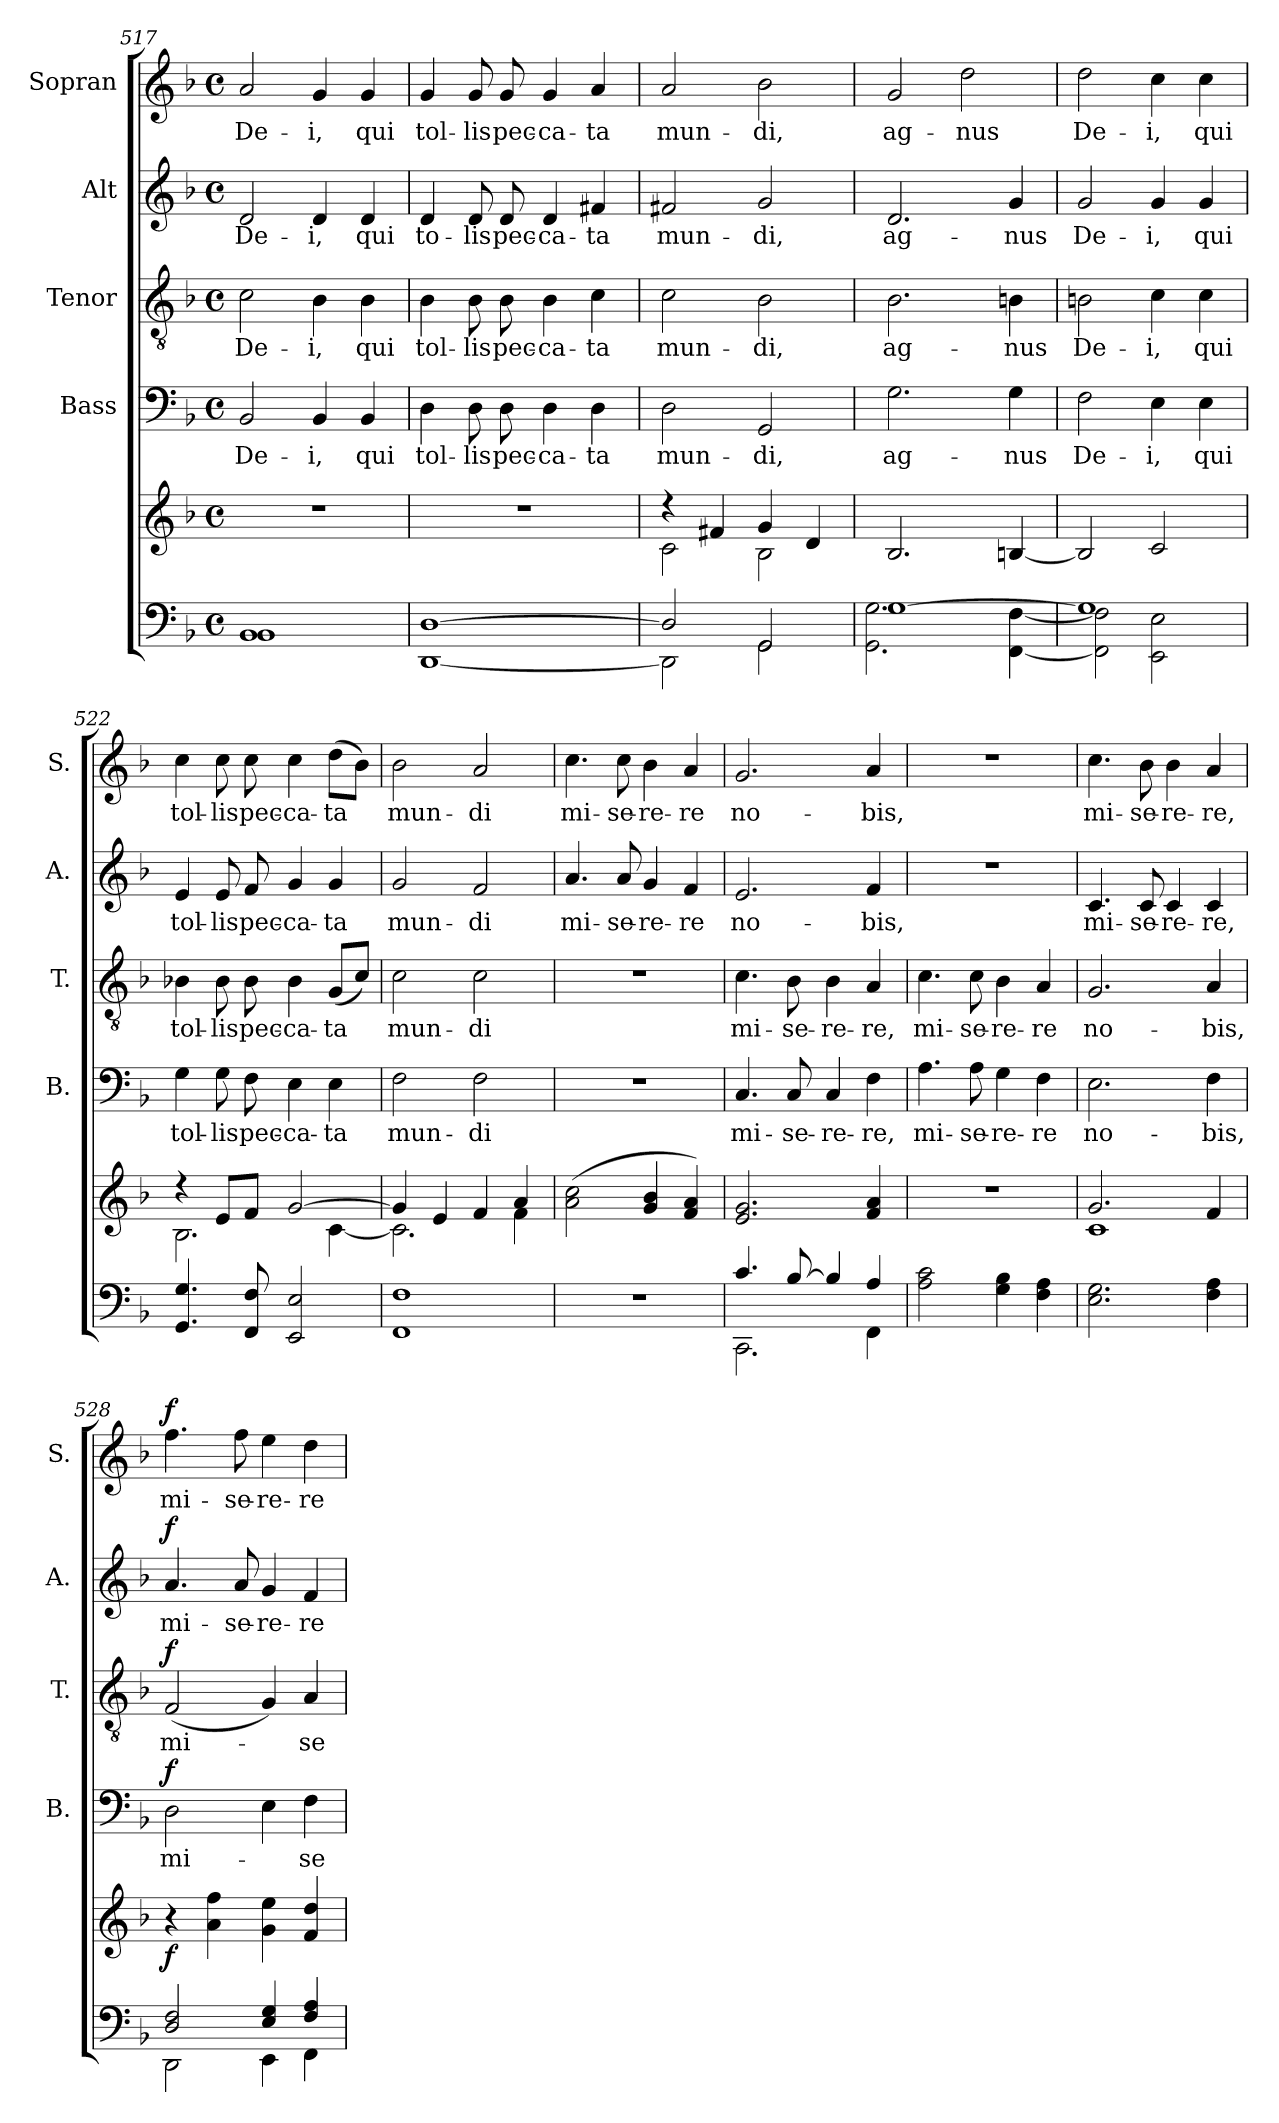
**kern	**kern	**dynam	**kern	**text	**dynam	**kern	**text	**dynam	**kern	**text	**dynam	**kern	**text	**dynam
*part5	*part5	*part5	*part4	*part4	*part4	*part3	*part3	*part3	*part2	*part2	*part2	*part1	*part1	*part1
*staff6	*staff5	*staff5/6	*staff4	*staff4	*staff4	*staff3	*staff3	*staff3	*staff2	*staff2	*staff2	*staff1	*staff1	*staff1
*	*	*	*I"Bass	*	*	*I"Tenor	*	*	*I"Alt	*	*	*I"Sopran	*	*
*	*	*	*I'B.	*	*	*I'T.	*	*	*I'A.	*	*	*I'S.	*	*
*clefF4	*clefG2	*	*clefF4	*	*	*clefGv2	*	*	*clefG2	*	*	*clefG2	*	*
*k[b-]	*k[b-]	*	*k[b-]	*	*	*k[b-]	*	*	*k[b-]	*	*	*k[b-]	*	*
*F:	*F:	*	*F:	*	*	*F:	*	*	*F:	*	*	*F:	*	*
*M4/4	*M4/4	*	*M4/4	*	*	*M4/4	*	*	*M4/4	*	*	*M4/4	*	*
*met(c)	*met(c)	*	*met(c)	*	*	*met(c)	*	*	*met(c)	*	*	*met(c)	*	*
=517	=517	=517	=517	=517	=517	=517	=517	=517	=517	=517	=517	=517	=517	=517
*^	*	*	*	*	*	*	*	*	*	*	*	*	*	*
!	!	!	!	!	!LO:LY:b	!	!	!LO:LY:b	!	!	!LO:LY:b	!	!	!LO:LY:b	!
1BB-	1BB-	1r	.	2BB-/	De-	.	2c\	De-	.	2d/	De-	.	2a/	De-	.
!	!	!	!	!	!LO:LY:b	!	!	!LO:LY:b	!	!	!LO:LY:b	!	!	!LO:LY:b	!
.	.	.	.	4BB-/	-i,	.	4B-\	-i,	.	4d/	-i,	.	4g/	-i,	.
!	!	!	!	!	!LO:LY:b	!	!	!LO:LY:b	!	!	!LO:LY:b	!	!	!LO:LY:b	!
.	.	.	.	4BB-/	qui	.	4B-\	qui	.	4d/	qui	.	4g/	qui	.
=518	=518	=518	=518	=518	=518	=518	=518	=518	=518	=518	=518	=518	=518	=518	=518
!	!	!	!	!	!LO:LY:b	!	!	!LO:LY:b	!	!	!LO:LY:b	!	!	!LO:LY:b	!
[>1D	[<1DD	1r	.	4D\	tol-	.	4B-\	tol-	.	4d/	to-	.	4g/	tol-	.
!	!	!	!	!	!LO:LY:b	!	!	!LO:LY:b	!	!	!LO:LY:b	!	!	!LO:LY:b	!
.	.	.	.	8D\	-lis	.	8B-\	-lis	.	8d/	-lis	.	8g/	-lis	.
!	!	!	!	!	!LO:LY:b	!	!	!LO:LY:b	!	!	!LO:LY:b	!	!	!LO:LY:b	!
.	.	.	.	8D\	pec-	.	8B-\	pec-	.	8d/	pec-	.	8g/	pec-	.
!	!	!	!	!	!LO:LY:b	!	!	!LO:LY:b	!	!	!LO:LY:b	!	!	!LO:LY:b	!
.	.	.	.	4D\	-ca-	.	4B-\	-ca-	.	4d/	-ca-	.	4g/	-ca-	.
!	!	!	!	!	!LO:LY:b	!	!	!LO:LY:b	!	!	!LO:LY:b	!	!	!LO:LY:b	!
.	.	.	.	4D\	-ta	.	4c\	-ta	.	4f#X/	-ta	.	4a/	-ta	.
=519	=519	=519	=519	=519	=519	=519	=519	=519	=519	=519	=519	=519	=519	=519	=519
*	*	*^	*	*	*	*	*	*	*	*	*	*	*	*	*
!	!	!	!	!	!	!LO:LY:b	!	!	!LO:LY:b	!	!	!LO:LY:b	!	!	!LO:LY:b	!
2D/]	2DD\]	4rcc	2c\	.	2D\	mun-	.	2c\	mun-	.	2f#X/	mun-	.	2a/	mun-	.
.	.	4f#X/	.	.	.	.	.	.	.	.	.	.	.	.	.	.
!	!	!	!	!	!	!LO:LY:b	!	!	!LO:LY:b	!	!	!LO:LY:b	!	!	!LO:LY:b	!
2GG/	2GG\	4g/	2B-\	.	2GG/	-di,	.	2B-\	-di,	.	2g/	-di,	.	2b-\	-di,	.
.	.	4d/	.	.	.	.	.	.	.	.	.	.	.	.	.	.
*	*	*v	*v	*	*	*	*	*	*	*	*	*	*	*	*	*
!!LO:LB:g=z
=520	=520	=520	=520	=520	=520	=520	=520	=520	=520	=520	=520	=520	=520	=520	=520
!	!	!	!	!	!LO:LY:b	!	!	!LO:LY:b	!	!	!LO:LY:b	!	!	!LO:LY:b	!
[>1G	2.GG\ 2.G\	2.B-/	.	2.G\	ag-	.	2.B-\	ag-	.	2.d/	ag-	.	2g/	ag-	.
!	!	!	!	!	!	!	!	!	!	!	!	!	!	!LO:LY:b	!
.	.	.	.	.	.	.	.	.	.	.	.	.	2dd\	-nus	.
!	!	!	!	!	!LO:LY:b	!	!	!LO:LY:b	!	!	!LO:LY:b	!	!	!	!
.	[<4FF\ [<4F\	[4Bn/	.	4G\	-nus	.	4Bn\	-nus	.	4g/	-nus	.	.	.	.
=521	=521	=521	=521	=521	=521	=521	=521	=521	=521	=521	=521	=521	=521	=521	=521
!	!	!	!	!	!LO:LY:b	!	!	!LO:LY:b	!	!	!LO:LY:b	!	!	!LO:LY:b	!
1G]	2FF\] 2F\]	2B/]	.	2F\	De-	.	2Bn\	De-	.	2g/	De-	.	2dd\	De-	.
!	!	!	!	!	!LO:LY:b	!	!	!LO:LY:b	!	!	!LO:LY:b	!	!	!LO:LY:b	!
.	2EE\ 2E\	2c/	.	4E\	-i,	.	4c\	-i,	.	4g/	-i,	.	4cc\	-i,	.
!	!	!	!	!	!LO:LY:b	!	!	!LO:LY:b	!	!	!LO:LY:b	!	!	!LO:LY:b	!
.	.	.	.	4E\	qui	.	4c\	qui	.	4g/	qui	.	4cc\	qui	.
*v	*v	*	*	*	*	*	*	*	*	*	*	*	*	*	*
=522	=522	=522	=522	=522	=522	=522	=522	=522	=522	=522	=522	=522	=522	=522
*	*^	*	*	*	*	*	*	*	*	*	*	*	*	*
!	!	!	!	!	!LO:LY:b	!	!	!LO:LY:b	!	!	!LO:LY:b	!	!	!LO:LY:b	!
4.GG/ 4.G/	4r	2.B-\	.	4G\	tol-	.	4B-X\	tol-	.	4e/	tol-	.	4cc\	tol-	.
!	!	!	!	!	!LO:LY:b	!	!	!LO:LY:b	!	!	!LO:LY:b	!	!	!LO:LY:b	!
.	8e/L	.	.	8G\	-lis	.	8B-\	-lis	.	8e/	-lis	.	8cc\	-lis	.
!	!	!	!	!	!LO:LY:b	!	!	!LO:LY:b	!	!	!LO:LY:b	!	!	!LO:LY:b	!
8FF/ 8F/	8f/J	.	.	8F\	pec-	.	8B-\	pec-	.	8f/	pec-	.	8cc\	pec-	.
!	!	!	!	!	!LO:LY:b	!	!	!LO:LY:b	!	!	!LO:LY:b	!	!	!LO:LY:b	!
2EE/ 2E/	[>2g/	.	.	4E\	-ca-	.	4B-\	-ca-	.	4g/	-ca-	.	4cc\	-ca-	.
!	!	!	!	!	!LO:LY:b	!	!	!LO:LY:b	!	!	!LO:LY:b	!	!	!LO:LY:b	!
.	.	[<4c\	.	4E\	-ta	.	(<8G/L	-ta	.	4g/	-ta	.	(>8dd\L	-ta	.
.	.	.	.	.	.	.	8c/J)	.	.	.	.	.	8b-\J)	.	.
=523	=523	=523	=523	=523	=523	=523	=523	=523	=523	=523	=523	=523	=523	=523	=523
!	!	!	!	!	!LO:LY:b	!	!	!LO:LY:b	!	!	!LO:LY:b	!	!	!LO:LY:b	!
1FF 1F	4g/]	2.c\]	.	2F\	mun-	.	2c\	mun-	.	2g/	mun-	.	2b-\	mun-	.
.	4e/	.	.	.	.	.	.	.	.	.	.	.	.	.	.
!	!	!	!	!	!LO:LY:b	!	!	!LO:LY:b	!	!	!LO:LY:b	!	!	!LO:LY:b	!
.	4f/	.	.	2F\	-di	.	2c\	-di	.	2f/	-di	.	2a/	-di	.
.	4a/	4f\	.	.	.	.	.	.	.	.	.	.	.	.	.
=524	=524	=524	=524	=524	=524	=524	=524	=524	=524	=524	=524	=524	=524	=524	=524
!	!	!	!	!	!	!	!	!	!	!	!LO:LY:b	!	!	!LO:LY:b	!
*	*v	*v	*	*	*	*	*	*	*	*	*	*	*	*	*
1r	(>2a\ 2cc\	.	1r	.	.	1r	.	.	4.a/	mi-	.	4.cc\	mi-	.
!	!	!	!	!	!	!	!	!	!	!LO:LY:b	!	!	!LO:LY:b	!
.	.	.	.	.	.	.	.	.	8a/	-se-	.	8cc\	-se-	.
!	!	!	!	!	!	!	!	!	!	!LO:LY:b	!	!	!LO:LY:b	!
.	4g/ 4b-/	.	.	.	.	.	.	.	4g/	-re-	.	4b-\	-re-	.
!	!	!	!	!	!	!	!	!	!	!LO:LY:b	!	!	!LO:LY:b	!
.	4f/ 4a/)	.	.	.	.	.	.	.	4f/	-re	.	4a/	-re	.
!!LO:PB:g=z
=525	=525	=525	=525	=525	=525	=525	=525	=525	=525	=525	=525	=525	=525	=525
*^	*	*	*	*	*	*	*	*	*	*	*	*	*	*
!	!	!	!	!	!LO:LY:b	!	!	!LO:LY:b	!	!	!LO:LY:b	!	!	!LO:LY:b	!
4.c/	2.CC\	2.e/ 2.g/	.	4.C/	mi-	.	4.c\	mi-	.	2.e/	no-	.	2.g/	no-	.
!	!	!	!	!	!LO:LY:b	!	!	!LO:LY:b	!	!	!	!	!	!	!
[>8B-/	.	.	.	8C/	-se-	.	8B-\	-se-	.	.	.	.	.	.	.
!	!	!	!	!	!LO:LY:b	!	!	!LO:LY:b	!	!	!	!	!	!	!
4B-/]	.	.	.	4C/	-re-	.	4B-\	-re-	.	.	.	.	.	.	.
!	!	!	!	!	!LO:LY:b	!	!	!LO:LY:b	!	!	!LO:LY:b	!	!	!LO:LY:b	!
4A/	4FF\	4f/ 4a/	.	4F\	-re,	.	4A/	-re,	.	4f/	-bis,	.	4a/	-bis,	.
=526	=526	=526	=526	=526	=526	=526	=526	=526	=526	=526	=526	=526	=526	=526	=526
!LO:TX:b:i:t=Man.	!	!	!	!	!	!	!	!	!	!	!	!	!	!	!
!	!	!	!	!	!LO:LY:b	!	!	!LO:LY:b	!	!	!	!	!	!	!
*v	*v	*	*	*	*	*	*	*	*	*	*	*	*	*	*
2A\ 2c\	1r	.	4.A\	mi-	.	4.c\	mi-	.	1r	.	.	1r	.	.
!	!	!	!	!LO:LY:b	!	!	!LO:LY:b	!	!	!	!	!	!	!
.	.	.	8A\	-se-	.	8c\	-se-	.	.	.	.	.	.	.
!	!	!	!	!LO:LY:b	!	!	!LO:LY:b	!	!	!	!	!	!	!
4G\ 4B-\	.	.	4G\	-re-	.	4B-\	-re-	.	.	.	.	.	.	.
!	!	!	!	!LO:LY:b	!	!	!LO:LY:b	!	!	!	!	!	!	!
4F\ 4A\	.	.	4F\	-re	.	4A/	-re	.	.	.	.	.	.	.
=527	=527	=527	=527	=527	=527	=527	=527	=527	=527	=527	=527	=527	=527	=527
*	*^	*	*	*	*	*	*	*	*	*	*	*	*	*
!	!	!	!	!	!LO:LY:b	!	!	!LO:LY:b	!	!	!LO:LY:b	!	!	!LO:LY:b	!
2.E\ 2.G\	2.g/	1c	.	2.E\	no-	.	2.G/	no-	.	4.c/	mi-	.	4.cc\	mi-	.
!	!	!	!	!	!	!	!	!	!	!	!LO:LY:b	!	!	!LO:LY:b	!
.	.	.	.	.	.	.	.	.	.	8c/	-se-	.	8b-\	-se-	.
!	!	!	!	!	!	!	!	!	!	!	!LO:LY:b	!	!	!LO:LY:b	!
.	.	.	.	.	.	.	.	.	.	4c/	-re-	.	4b-\	-re-	.
!	!	!	!	!	!LO:LY:b	!	!	!LO:LY:b	!	!	!LO:LY:b	!	!	!LO:LY:b	!
4F\ 4A\	4f/	.	.	4F\	-bis,	.	4A/	-bis,	.	4c/	-re,	.	4a/	-re,	.
*	*v	*v	*	*	*	*	*	*	*	*	*	*	*	*	*
=528	=528	=528	=528	=528	=528	=528	=528	=528	=528	=528	=528	=528	=528	=528
*^	*	*	*	*	*	*	*	*	*	*	*	*	*	*
!	!	!	!LO:DY:b	!	!LO:LY:b	!LO:DY:a	!	!LO:LY:b	!LO:DY:a	!	!LO:LY:b	!LO:DY:a	!	!LO:LY:b	!LO:DY:a
2D/ 2F/	2DD\	4r	f	2D\	mi-	f	(<2F/	mi-	f	4.a/	mi-	f	4.ff\	mi-	f
.	.	4a\ 4ff\	.	.	.	.	.	.	.	.	.	.	.	.	.
!	!	!	!	!	!	!	!	!	!	!	!LO:LY:b	!	!	!LO:LY:b	!
.	.	.	.	.	.	.	.	.	.	8a/	-se-	.	8ff\	-se-	.
!	!	!	!	!	!	!	!	!	!	!	!LO:LY:b	!	!	!LO:LY:b	!
4E/ 4G/	4EE\	4g\ 4ee\	.	4E\	.	.	4G/)	.	.	4g/	-re-	.	4ee\	-re-	.
!	!	!	!	!	!LO:LY:b	!	!	!LO:LY:b	!	!	!LO:LY:b	!	!	!LO:LY:b	!
4F/ 4A/	4FF\	4f/ 4dd/	.	4F\	-se-	.	4A/	-se-	.	4f/	-re	.	4dd\	-re	.
*v	*v	*	*	*	*	*	*	*	*	*	*	*	*	*	*
=	=	=	=	=	=	=	=	=	=	=	=	=	=	=
*-	*-	*-	*-	*-	*-	*-	*-	*-	*-	*-	*-	*-	*-	*-
